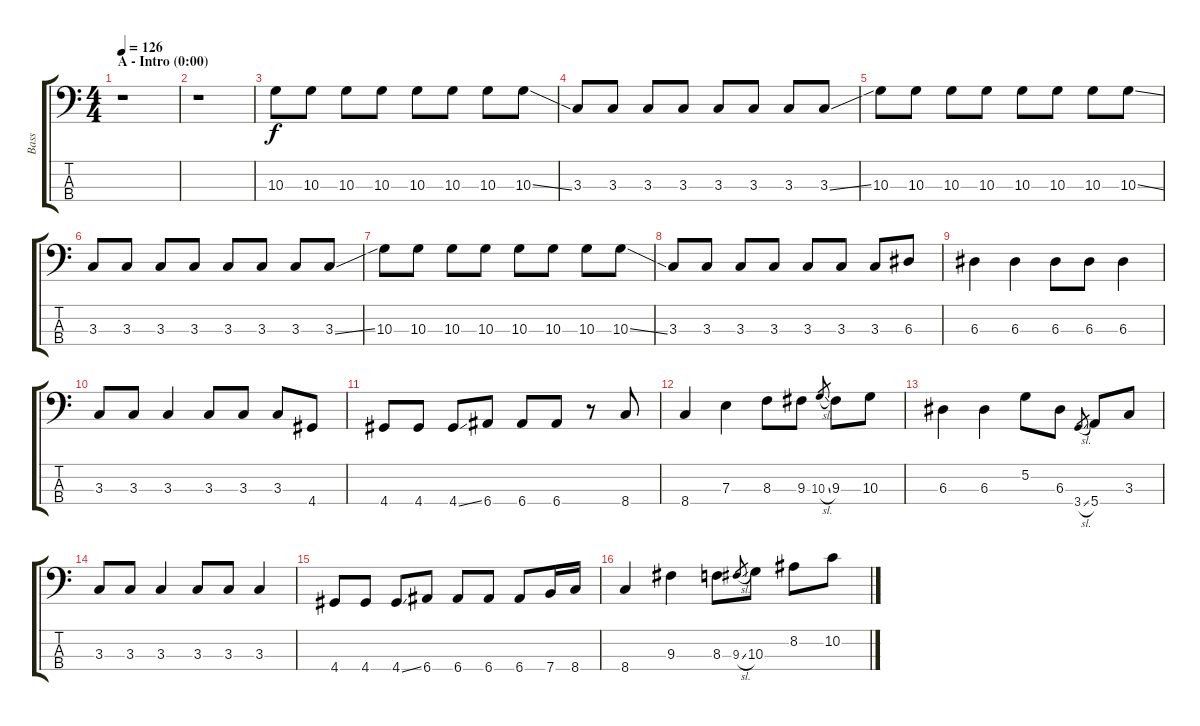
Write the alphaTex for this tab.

\track ("Bass" "Bass") {instrument electricbasspick}
\staff {score tabs}
\tuning (G2 D2 A1 E1) {hide}
\ts (4 4)
\section ("" "A - Intro (0:00)")
\tempo 126
\clef f4
\ks c
r.1{dy f instrument electricbasspick} |
r.1 |
10.3.8 10.3.8 10.3.8 10.3.8 10.3.8 10.3.8 10.3.8 10.3{ss}.8 |
3.3.8 3.3.8 3.3.8 3.3.8 3.3.8 3.3.8 3.3.8 3.3{ss}.8 |
10.3.8 10.3.8 10.3.8 10.3.8 10.3.8 10.3.8 10.3.8 10.3{ss}.8 |
3.3.8 3.3.8 3.3.8 3.3.8 3.3.8 3.3.8 3.3.8 3.3{ss}.8 |
10.3.8 10.3.8 10.3.8 10.3.8 10.3.8 10.3.8 10.3.8 10.3{ss}.8 |
3.3.8 3.3.8 3.3.8 3.3.8 3.3.8 3.3.8 3.3.8 6.3.8 |
6.3.4 6.3.4 6.3.8 6.3.8 6.3.4 |
3.3.8 3.3.8 3.3.4 3.3.8 3.3.8 3.3.8 4.4.8 |
4.4.8 4.4.8 4.4{ss}.8 6.4.8 6.4.8 6.4.8 r.8 8.4.8 |
8.4.4 7.3.4 8.3.8 9.3.8 10.3{sl}.8{gr} 9.3.8 10.3.8 |
6.3.4 6.3.4 5.2.8 6.3.8 3.4{sl}.8{gr} 5.4.8 3.3.8 |
3.3.8 3.3.8 3.3.4 3.3.8 3.3.8 3.3.4 |
4.4.8 4.4.8 4.4{ss}.8 6.4.8 6.4.8 6.4.8 6.4.8 7.4.16 8.4.16 |
8.4.4 9.3.4 8.3.8 9.3{sl}.8{gr} 10.3.8 8.2.8 10.2.8
